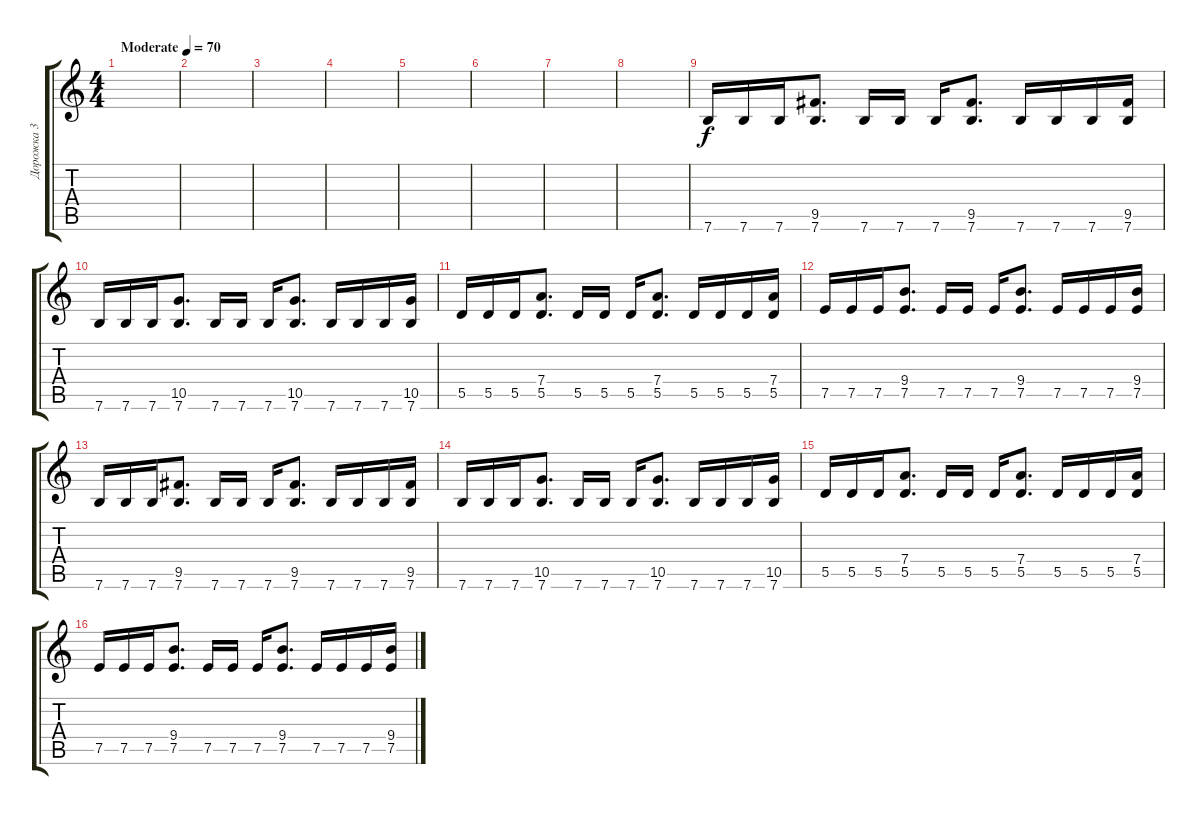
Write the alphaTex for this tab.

\track ("Дорожка 3" "Дорожка 3") {instrument distortionguitar}
\staff {score tabs}
\tuning (E4 B3 G3 D3 A2 E2) {hide}
\ts (4 4)
\tempo (70 "Moderate")
\clef g2
\ks c
|
|
|
|
|
|
|
|
7.6.16 7.6.16 7.6.16 (9.5 7.6).8{d} 7.6.16 7.6.16 7.6.16 (9.5 7.6).8{d} 7.6.16 7.6.16 7.6.16 (9.5 7.6).16 |
7.6.16 7.6.16 7.6.16 (10.5 7.6).8{d} 7.6.16 7.6.16 7.6.16 (10.5 7.6).8{d} 7.6.16 7.6.16 7.6.16 (10.5 7.6).16 |
5.5.16 5.5.16 5.5.16 (7.4 5.5).8{d} 5.5.16 5.5.16 5.5.16 (7.4 5.5).8{d} 5.5.16 5.5.16 5.5.16 (7.4 5.5).16 |
7.5.16 7.5.16 7.5.16 (9.4 7.5).8{d} 7.5.16 7.5.16 7.5.16 (9.4 7.5).8{d} 7.5.16 7.5.16 7.5.16 (9.4 7.5).16 |
7.6.16 7.6.16 7.6.16 (9.5 7.6).8{d} 7.6.16 7.6.16 7.6.16 (9.5 7.6).8{d} 7.6.16 7.6.16 7.6.16 (9.5 7.6).16 |
7.6.16 7.6.16 7.6.16 (10.5 7.6).8{d} 7.6.16 7.6.16 7.6.16 (10.5 7.6).8{d} 7.6.16 7.6.16 7.6.16 (10.5 7.6).16 |
5.5.16 5.5.16 5.5.16 (7.4 5.5).8{d} 5.5.16 5.5.16 5.5.16 (7.4 5.5).8{d} 5.5.16 5.5.16 5.5.16 (7.4 5.5).16 |
7.5.16 7.5.16 7.5.16 (9.4 7.5).8{d} 7.5.16 7.5.16 7.5.16 (9.4 7.5).8{d} 7.5.16 7.5.16 7.5.16 (9.4 7.5).16
